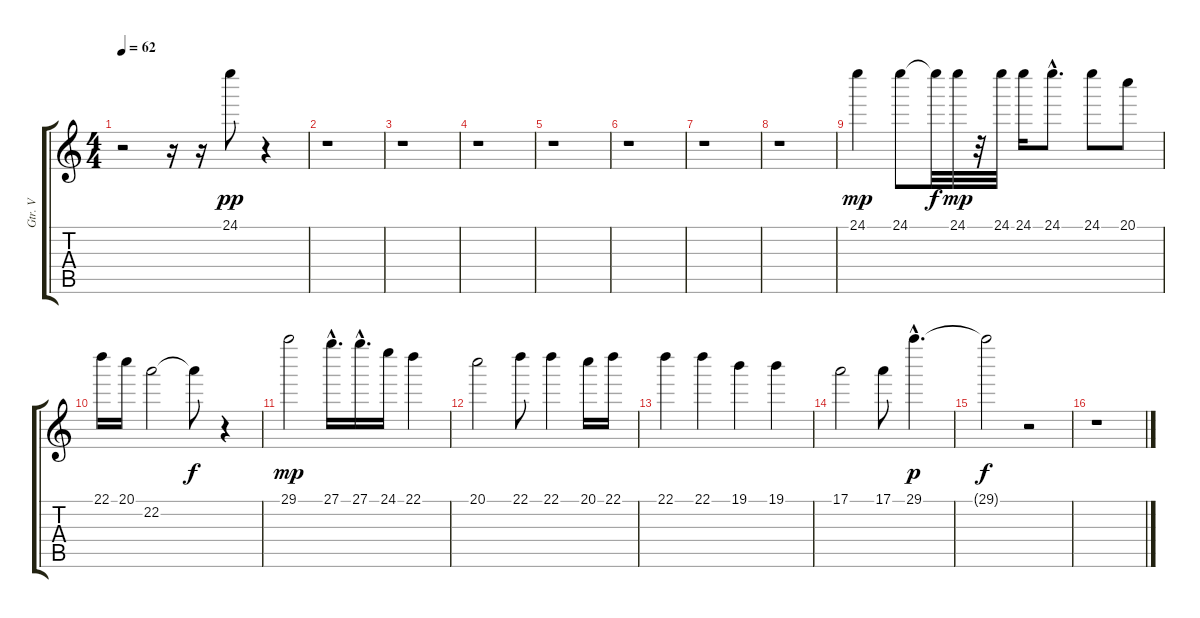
\track ("Gtr. V" "Gtr. V") {instrument distortionguitar}
\staff {score tabs}
\tuning (E4 B3 G3 D3 A2 E2) {hide}
\ts (4 4)
\tempo 62
\clef g2
\ks c
r.2{dy f} r.16 r.16 24.1.8{dy pp} r.4 |
r.1 |
r.1 |
r.1 |
r.1 |
r.1 |
r.1 |
r.1 |
24.1.4{dy mp} 24.1.8 24.1{t}.32{dy f} 24.1.32{dy mp} r.32 24.1.32 24.1.16 24.1{hac}.8{d} 24.1.8 20.1.8 |
22.1.16 20.1.16 22.2.2 22.2{t}.8{dy f} r.4 |
29.1.2{dy mp} 27.1{hac}.16{d} 27.1{hac}.16{d} 24.1.16 22.1.4 |
20.1.2 22.1.8 22.1.4 20.1.16 22.1.16 |
22.1.4 22.1.4 19.1.4 19.1.4 |
17.1.2 17.1.8 29.1{hac}.4{d dy p} |
29.1{t}.2{dy f} r.2 |
r.1
